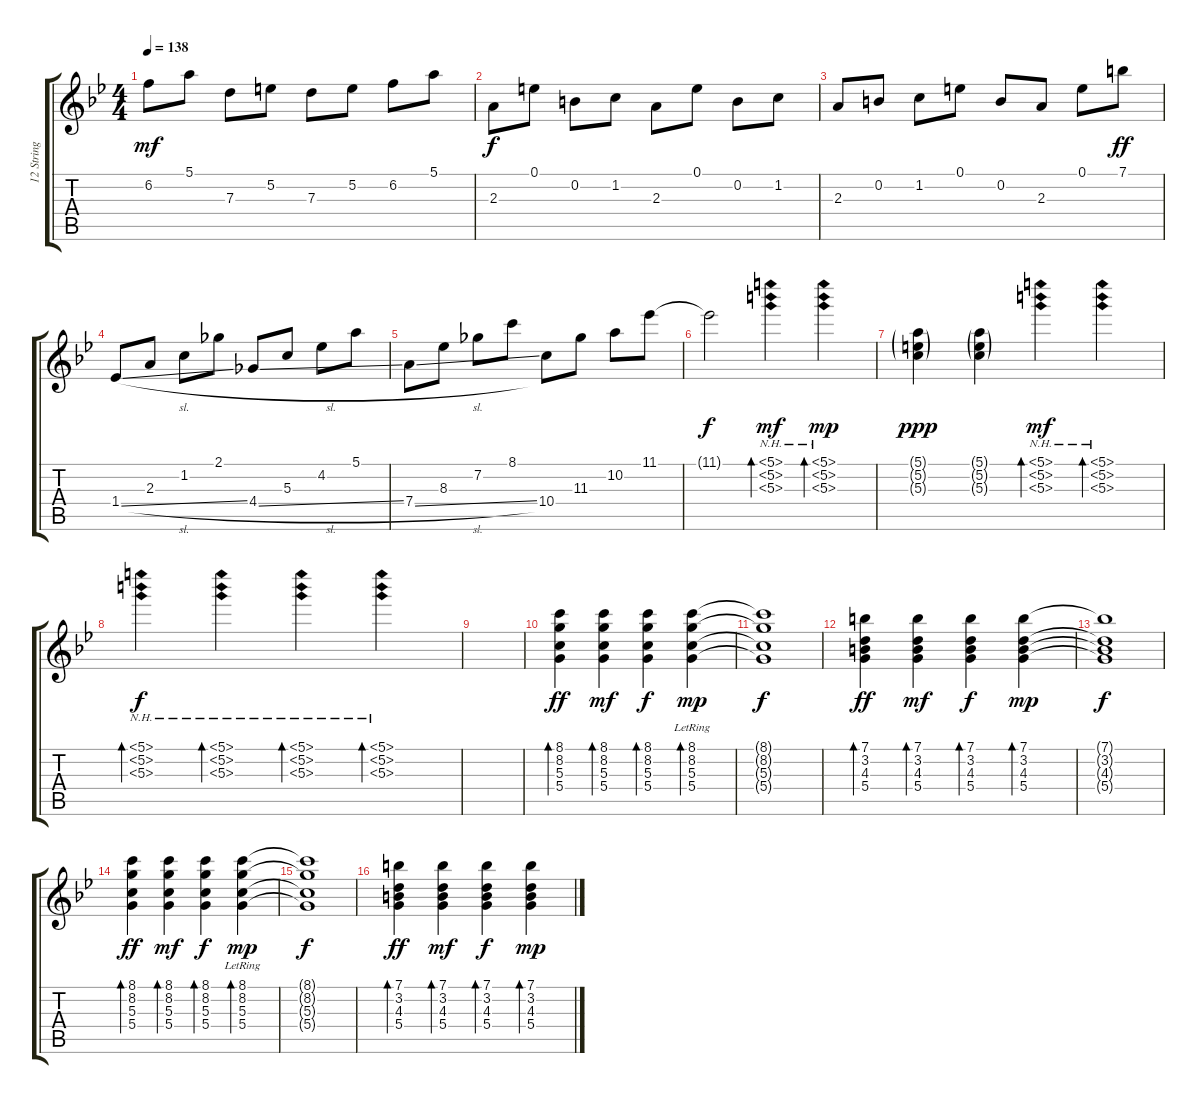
\track ("12 String Guitar" "12 String ") {instrument acousticguitarnylon}
\staff {score tabs}
\tuning (E4 B3 G3 D3 A2 E2) {hide}
\ts (4 4)
\tempo 138
\clef g2
\ks gminor
6.2.8{dy mf} 5.1.8 7.3.8 5.2.8 7.3.8 5.2.8 6.2.8 5.1.8 |
2.3.8{dy f} 0.1.8 0.2.8 1.2.8 2.3.8 0.1.8 0.2.8 1.2.8 |
2.3.8 0.2.8 1.2.8 0.1.8 0.2.8 2.3.8 0.1.8 7.1.8{dy ff} |
1.4{sl}.8 2.3.8 1.2.8 2.1.8 4.4{sl}.8 5.3.8 4.2.8 5.1.8 |
7.4{sl}.8 8.3.8 7.2.8 8.1.8 10.4.8 11.3.8 10.2.8 11.1.8 |
11.1{t}.2{dy f} (5.1{nh} 5.2{nh} 5.3{nh}).4{bd 480 dy mf} (5.1{nh} 5.2{nh} 5.3{nh}).4{bd 480 dy mp} |
(5.1{g} 5.2{g} 5.3{g}).4{dy ppp} (5.1{g} 5.2{g} 5.3{g}).4 (5.1{nh} 5.2{nh} 5.3{nh}).4{bd 480 dy mf} (5.1{nh} 5.2{nh} 5.3{nh}).4{bd 480} |
(5.1{nh} 5.2{nh} 5.3{nh}).4{bd 480 dy f} (5.1{nh} 5.2{nh} 5.3{nh}).4{bd 480} (5.1{nh} 5.2{nh} 5.3{nh}).4{bd 480} (5.1{nh} 5.2{nh} 5.3{nh}).4{bd 480} |
|
(8.1 8.2 5.3 5.4).4{bd 480 dy ff} (8.1 8.2 5.3 5.4).4{bd 480 dy mf} (8.1 8.2 5.3 5.4).4{bd 480 dy f} (8.1{lr} 8.2{lr} 5.3{lr} 5.4{lr}).4{bd 480 dy mp} |
(8.1{t} 8.2{t} 5.3{t} 5.4{t}).1{dy f} |
(7.1 3.2 4.3 5.4).4{bd 480 dy ff} (7.1 3.2 4.3 5.4).4{bd 480 dy mf} (7.1 3.2 4.3 5.4).4{bd 480 dy f} (7.1 3.2 4.3 5.4).4{bd 480 dy mp} |
(7.1{t} 3.2{t} 4.3{t} 5.4{t}).1{dy f} |
(8.1 8.2 5.3 5.4).4{bd 480 dy ff} (8.1 8.2 5.3 5.4).4{bd 480 dy mf} (8.1 8.2 5.3 5.4).4{bd 480 dy f} (8.1{lr} 8.2{lr} 5.3{lr} 5.4{lr}).4{bd 480 dy mp} |
(8.1{t} 8.2{t} 5.3{t} 5.4{t}).1{dy f} |
(7.1 3.2 4.3 5.4).4{bd 480 dy ff} (7.1 3.2 4.3 5.4).4{bd 480 dy mf} (7.1 3.2 4.3 5.4).4{bd 480 dy f} (7.1 3.2 4.3 5.4).4{bd 480 dy mp}
